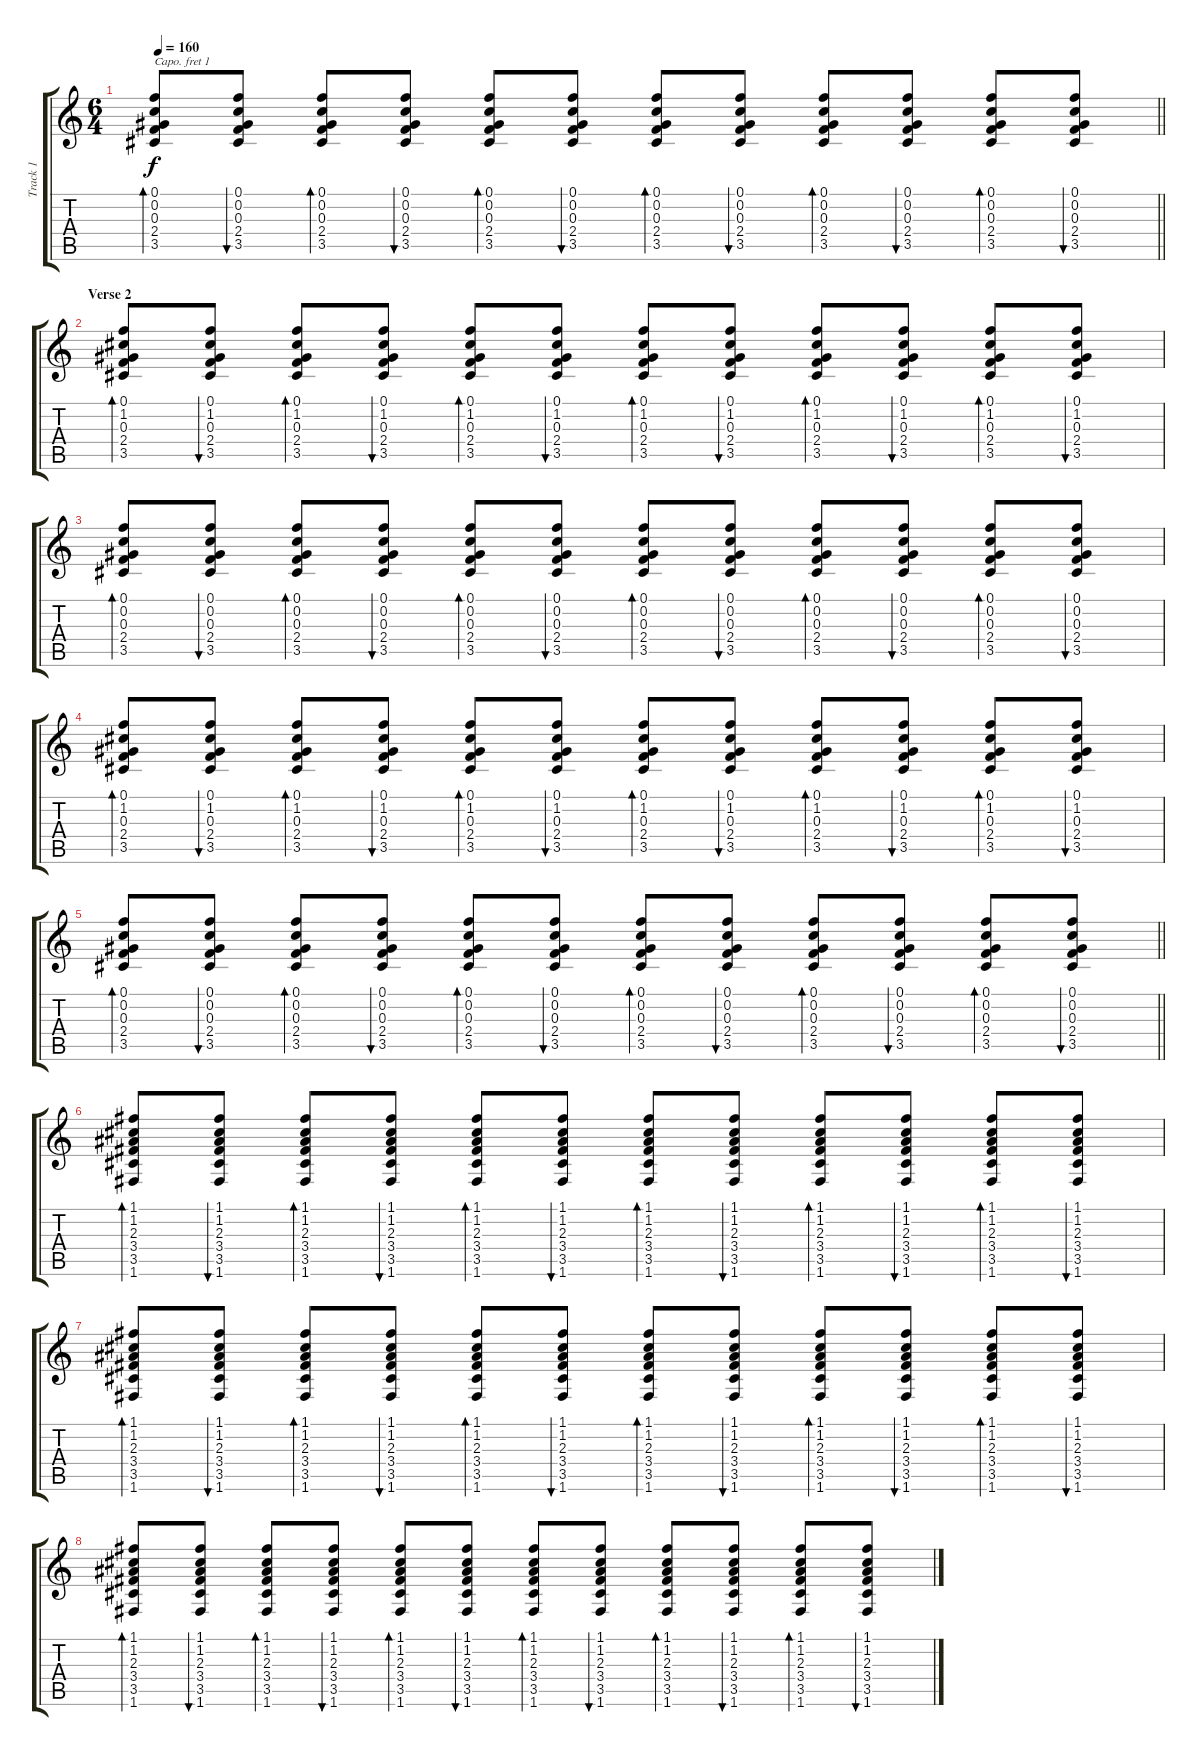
\track ("Track 1" "Track 1") {instrument acousticguitarsteel}
\staff {score tabs}
\capo 1
\tuning (E4 B3 G3 D3 A2 E2) {hide}
\ts (6 4)
\tempo 160
\clef g2
\barLineRight lightlight
\ks c
(0.1 0.2 0.3 2.4 3.5).8{bd 60 dy f} (0.1 0.2 0.3 2.4 3.5).8{bu 60} (0.1 0.2 0.3 2.4 3.5).8{bd 60} (0.1 0.2 0.3 2.4 3.5).8{bu 60} (0.1 0.2 0.3 2.4 3.5).8{bd 60} (0.1 0.2 0.3 2.4 3.5).8{bu 60} (0.1 0.2 0.3 2.4 3.5).8{bd 60} (0.1 0.2 0.3 2.4 3.5).8{bu 60} (0.1 0.2 0.3 2.4 3.5).8{bd 60} (0.1 0.2 0.3 2.4 3.5).8{bu 60} (0.1 0.2 0.3 2.4 3.5).8{bd 60} (0.1 0.2 0.3 2.4 3.5).8{bu 60} |
\section ("" "Verse 2")
(0.1 1.2 0.3 2.4 3.5).8{bd 60} (0.1 1.2 0.3 2.4 3.5).8{bu 60} (0.1 1.2 0.3 2.4 3.5).8{bd 60} (0.1 1.2 0.3 2.4 3.5).8{bu 60} (0.1 1.2 0.3 2.4 3.5).8{bd 60} (0.1 1.2 0.3 2.4 3.5).8{bu 60} (0.1 1.2 0.3 2.4 3.5).8{bd 60} (0.1 1.2 0.3 2.4 3.5).8{bu 60} (0.1 1.2 0.3 2.4 3.5).8{bd 60} (0.1 1.2 0.3 2.4 3.5).8{bu 60} (0.1 1.2 0.3 2.4 3.5).8{bd 60} (0.1 1.2 0.3 2.4 3.5).8{bu 60} |
(0.1 0.2 0.3 2.4 3.5).8{bd 60} (0.1 0.2 0.3 2.4 3.5).8{bu 60} (0.1 0.2 0.3 2.4 3.5).8{bd 60} (0.1 0.2 0.3 2.4 3.5).8{bu 60} (0.1 0.2 0.3 2.4 3.5).8{bd 60} (0.1 0.2 0.3 2.4 3.5).8{bu 60} (0.1 0.2 0.3 2.4 3.5).8{bd 60} (0.1 0.2 0.3 2.4 3.5).8{bu 60} (0.1 0.2 0.3 2.4 3.5).8{bd 60} (0.1 0.2 0.3 2.4 3.5).8{bu 60} (0.1 0.2 0.3 2.4 3.5).8{bd 60} (0.1 0.2 0.3 2.4 3.5).8{bu 60} |
(0.1 1.2 0.3 2.4 3.5).8{bd 60} (0.1 1.2 0.3 2.4 3.5).8{bu 60} (0.1 1.2 0.3 2.4 3.5).8{bd 60} (0.1 1.2 0.3 2.4 3.5).8{bu 60} (0.1 1.2 0.3 2.4 3.5).8{bd 60} (0.1 1.2 0.3 2.4 3.5).8{bu 60} (0.1 1.2 0.3 2.4 3.5).8{bd 60} (0.1 1.2 0.3 2.4 3.5).8{bu 60} (0.1 1.2 0.3 2.4 3.5).8{bd 60} (0.1 1.2 0.3 2.4 3.5).8{bu 60} (0.1 1.2 0.3 2.4 3.5).8{bd 60} (0.1 1.2 0.3 2.4 3.5).8{bu 60} |
\barLineRight lightlight
(0.1 0.2 0.3 2.4 3.5).8{bd 60} (0.1 0.2 0.3 2.4 3.5).8{bu 60} (0.1 0.2 0.3 2.4 3.5).8{bd 60} (0.1 0.2 0.3 2.4 3.5).8{bu 60} (0.1 0.2 0.3 2.4 3.5).8{bd 60} (0.1 0.2 0.3 2.4 3.5).8{bu 60} (0.1 0.2 0.3 2.4 3.5).8{bd 60} (0.1 0.2 0.3 2.4 3.5).8{bu 60} (0.1 0.2 0.3 2.4 3.5).8{bd 60} (0.1 0.2 0.3 2.4 3.5).8{bu 60} (0.1 0.2 0.3 2.4 3.5).8{bd 60} (0.1 0.2 0.3 2.4 3.5).8{bu 60} |
(1.1 1.2 2.3 3.4 3.5 1.6).8{bd 60} (1.1 1.2 2.3 3.4 3.5 1.6).8{bu 60} (1.1 1.2 2.3 3.4 3.5 1.6).8{bd 60} (1.1 1.2 2.3 3.4 3.5 1.6).8{bu 60} (1.1 1.2 2.3 3.4 3.5 1.6).8{bd 60} (1.1 1.2 2.3 3.4 3.5 1.6).8{bu 60} (1.1 1.2 2.3 3.4 3.5 1.6).8{bd 60} (1.1 1.2 2.3 3.4 3.5 1.6).8{bu 60} (1.1 1.2 2.3 3.4 3.5 1.6).8{bd 60} (1.1 1.2 2.3 3.4 3.5 1.6).8{bu 60} (1.1 1.2 2.3 3.4 3.5 1.6).8{bd 60} (1.1 1.2 2.3 3.4 3.5 1.6).8{bu 60} |
(1.1 1.2 2.3 3.4 3.5 1.6).8{bd 60} (1.1 1.2 2.3 3.4 3.5 1.6).8{bu 60} (1.1 1.2 2.3 3.4 3.5 1.6).8{bd 60} (1.1 1.2 2.3 3.4 3.5 1.6).8{bu 60} (1.1 1.2 2.3 3.4 3.5 1.6).8{bd 60} (1.1 1.2 2.3 3.4 3.5 1.6).8{bu 60} (1.1 1.2 2.3 3.4 3.5 1.6).8{bd 60} (1.1 1.2 2.3 3.4 3.5 1.6).8{bu 60} (1.1 1.2 2.3 3.4 3.5 1.6).8{bd 60} (1.1 1.2 2.3 3.4 3.5 1.6).8{bu 60} (1.1 1.2 2.3 3.4 3.5 1.6).8{bd 60} (1.1 1.2 2.3 3.4 3.5 1.6).8{bu 60} |
(1.1 1.2 2.3 3.4 3.5 1.6).8{bd 60} (1.1 1.2 2.3 3.4 3.5 1.6).8{bu 60} (1.1 1.2 2.3 3.4 3.5 1.6).8{bd 60} (1.1 1.2 2.3 3.4 3.5 1.6).8{bu 60} (1.1 1.2 2.3 3.4 3.5 1.6).8{bd 60} (1.1 1.2 2.3 3.4 3.5 1.6).8{bu 60} (1.1 1.2 2.3 3.4 3.5 1.6).8{bd 60} (1.1 1.2 2.3 3.4 3.5 1.6).8{bu 60} (1.1 1.2 2.3 3.4 3.5 1.6).8{bd 60} (1.1 1.2 2.3 3.4 3.5 1.6).8{bu 60} (1.1 1.2 2.3 3.4 3.5 1.6).8{bd 60} (1.1 1.2 2.3 3.4 3.5 1.6).8{bu 60}
